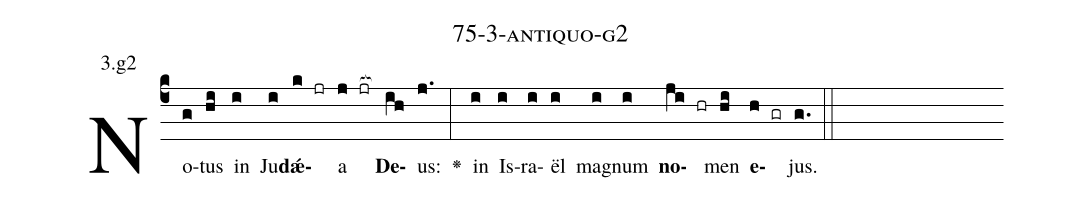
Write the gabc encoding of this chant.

name: 75-3-antiquo-g2;
annotation: 3.g2;
%%
(c4)No(g)tus(hi) in(i) Ju(i)<b>dǽ</b>(k jr)a(j jr[ocb:1{]) <b>De</b>(ih[ocb:0}])us:(j.) <v>\greheightstar</v>(:) in(i) Is(i)ra(i)ël(i) ma(i)gnum(i) <b>no</b>(ji hr)men(hi) <b>e</b>(h gr)jus.(g.) (::)


%E(i) u(i) o(ji) u(hi) a(h) e.(g.) (::)
